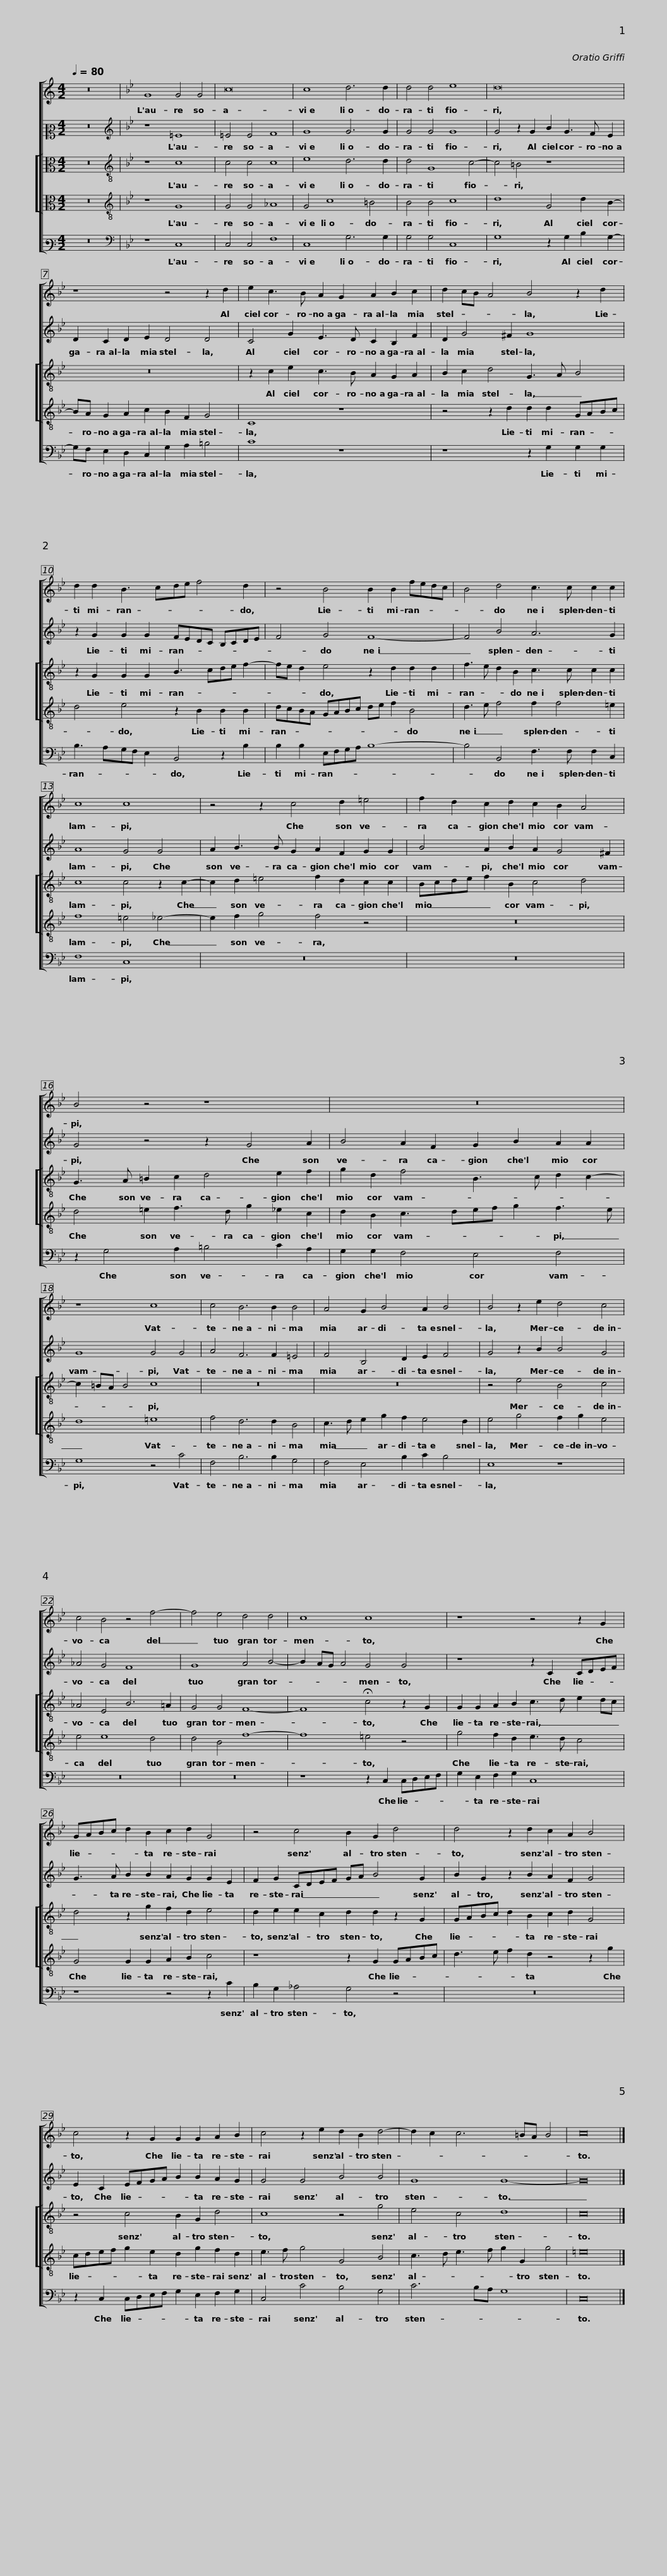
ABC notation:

X:1
%%score [ 1 2 [ 3 4 ] 5 ]
L:1/8
Q:1/4=80
M:4/2
I:linebreak $
K:C
V:1 treble
V:2 alto2
V:3 alto
V:4 alto
V:5 bass3
V:1
 z16 |[K:Bb] G8 G4 G4 | c16 | c8 d6 d2 |$ d4 d4 e8 | %5
 d16 | z8 z4 z2 d2 |$ e2 c3 B A2 G2 A2 B2 c2 | d2 cB A4 B4 z2 d2 |$ d2 d2 B3 cde f4 d2 |$ %10
 z4 B4 B2 B2 fedc | B4 d4 c3 c c2 c2 | c8 c8 |$ z4 z2 c4 d2 =e4 | f2 d2 c2 d2 c2 B2 A4 |$ %15
 B4 z4 z8 |$ z16 | z8 c8 | c4 B6 B2 B4 |$ A4 G2 B4 A2 B4 | %20
 B4 z2 e2 d4 c4 | c4 B4 z4 f4- | f4 e4 d4 d4 |$ c8 c8 | z8 z4 z2 G2 | %25
 GABc d2 B2 c2 d2 G4 |$ z4 c4 B2 G2 d4 | d4 z2 d2 c2 A2 B4 |$ c4 z2 G2 G2 G2 A2 B2 |$ c4 z2 e2 d2 B2 d4- | %30
 d2 c2 c6 =BA B4 | c16 |] %32
V:2
 z16 |[K:Bb][K:treble] z8 =E8 | =E4 E4 F8 | G8 G6 G2 |$ G4 G4 G8 | %5
 G4 z2 G2 B2 G3 F E2 | D2 C2 D2 E2 D4 D4 |$ C4 G2 E3 D C2 B,2 F2 | D2 G4 ^F2 G8 |$ z2 G2 G2 G2 FEDC B,CDE |$ %10
 F4 G4 F8- | F4 B4 A6 G2 | A8 G4 G4 |$ A2 B3 B G2 A2 F2 G2 G2 | B4 A2 B2 A2 G4 ^F2 |$ %15
 G4 z4 z2 G4 A2 |$ B4 A2 F2 G2 B2 A2 A2 | G8 G4 G4 | A4 F6 F2 =E4 |$ F4 B,4 D2 E2 F4 | %20
 G4 z2 B2 B4 G4 | _A4 G4 F8 | G8 A4 B4- |$ B2 AG A4 G4 G4 | z8 z2 C2 CDEF | %25
 G3 A B2 B2 A2 G2 G2 E2 |$ F2 G2 CDEF GA B4 G2 | B2 G2 z2 B2 A2 F2 G4 |$ E2 C2 EFGA B2 B2 A2 G2 |$ G4 G4 B4 B4 | %30
 G8 G8- | G16 |] %32
V:3
 z16 |[K:Bb][K:treble-8] z8 c8 | c4 c4 c8 | e8 d6 d2 |$ d4 G8 c4- | %5
 c4 =B4 z8 | z16 |$ z2 c2 e2 c3 B A2 G2 A2 | B2 c2 d4 G3 A B4 |$ z2 G2 G2 G2 B3 cde f2- |$ %10
 fe d2 e4 z2 d2 d2 d2 | f3 e d2 B2 c3 c c2 c2 | c8 c4 z2 c2- |$ c2 d2 =e4 f2 d2 c2 c2 | Bcde f2 B2 c4 d4 |$ %15
 G3 A =B2 c2 d4 e2 f2 |$ g2 d2 f4 B3 c d2 c2- | c2 =BA B4 c8 | z16 |$ z16 | %20
 z4 e4 B4 c4 | _A4 E4 B6 =A2 | G4 G4 F8- |$ F8 !fermata!c4 z2 G2 | G2 G2 A2 B2 c3 d e2 dc | %25
 d4 z2 g2 f2 d2 e4 |$ d2 e2 e2 c2 d2 d2 z2 G2 | GABc d2 B2 c2 d2 G4 |$ z4 c4 B2 G2 d4 |$ c8 z4 g4 | %30
 e4 c4 d8 | c16 |] %32
V:4
 z16 |[K:Bb][K:treble-8] z8 G8 | G4 G4 _A8 | G4 c8 =B4 |$ B4 B4 c8 | %5
 d8 G4 d2 B2- | BA G2 A2 c2 B2 F2 G4 |$ C8 z8 | z4 z2 d2 d2 d2 GABc |$ d4 e4 z2 B2 B2 B2 |$ %10
 dcBA GABc de f2 B4 | d3 e f4 f2 f4 =e2 | f8 =e4 _e4- |$ e2 f2 g4 f4 z4 | z16 |$ %15
 d4 =e2 f3 d g2 _e2 c2 |$ d2 B2 c3 def g2 f3 e | d8 =e8 | f4 d6 d2 B4 |$ c3 d e2 g2 f2 e4 d2 | %20
 e4 g4 f2 g2 e4 | e4 e8 d4 | d4 B4 f8- |$ f8 =e4 z4 | g4 f2 d2 e3 d c4 | %25
 G4 G2 G2 A2 B2 c4 |$ z8 z2 G2 GABc | d3 e f2 d2 z4 z2 g2 |$ cdef g2 e2 d2 g2 f2 d2 |$ e3 f g4 G4 B4 | %30
 c3 d e3 f g2 G2 g4 | =e16 |] %32
V:5
 z16 |[K:Bb][K:bass] z8 C,8 | C,4 C,4 F,8 | C,8 G,6 G,2 |$ G,4 G,4 C,8 | %5
 G,8 z2 G,2 B,2 G,2- | G,F, E,2 D,2 C,2 G,2 A,2 =B,4 |$ C8 z8 | z8 z2 G,2 G,2 G,2 |$ B,3 A,G,F, E,2 B,,4 z2 B,2 |$ %10
 B,2 B,2 E,F,G,A, B,8- | B,4 B,,4 F,3 F, F,2 C,2 | F,8 C,8 |$ z16 | z16 |$ %15
 z2 G,4 A,2 =B,4 C2 A,2 |$ G,2 G,2 F,4 E,4 F,4 | G,8 z4 C4 | F,4 B,6 B,2 G,4 |$ F,4 E,4 B,2 C2 B,4 | %20
 E,8 z8 | z16 | z16 |$ z8 z2 C,2 C,D,E,F, | G,2 E,2 F,2 G,2 C,8 | %25
 z8 z4 z2 C2 |$ B,2 G,2 _A,4 G,4 z4 | z16 |$ z2 C,2 C,D,E,F, G,2 E,2 F,2 G,2 |$ C,4 C4 B,4 G,4 | %30
 C6 B,A, G,8 | C,16 |] %32
